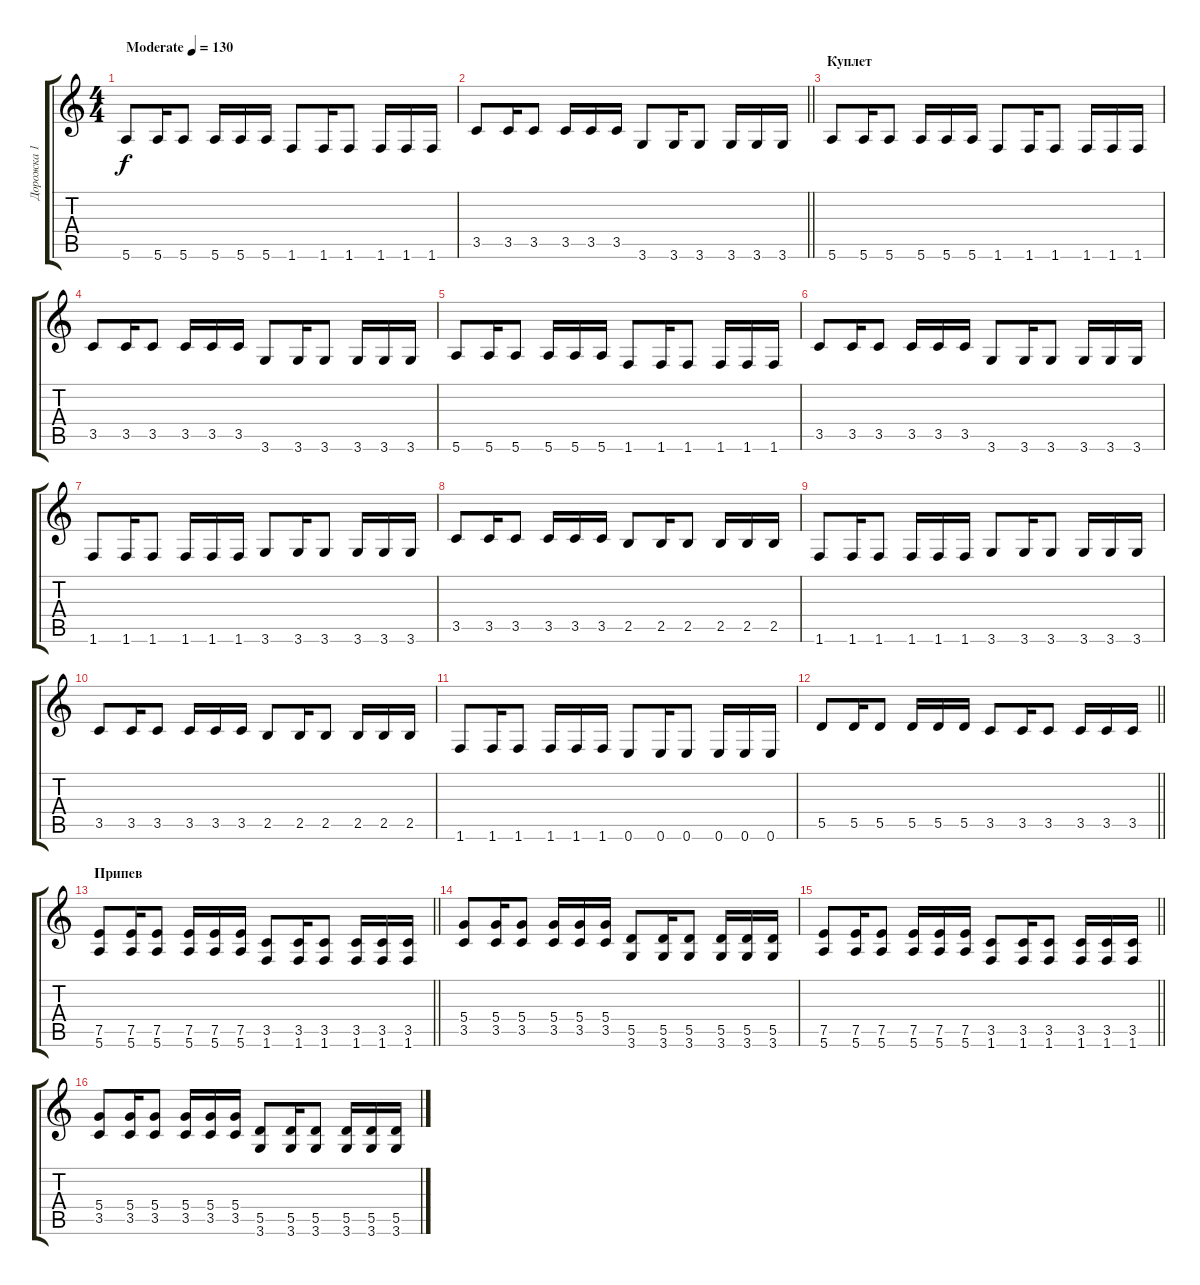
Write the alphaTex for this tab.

\track ("Дорожка 1" "Дорожка 1") {instrument distortionguitar}
\staff {score tabs}
\tuning (E4 B3 G3 D3 A2 E2) {hide}
\ts (4 4)
\tempo (130 "Moderate")
\clef g2
\ks c
5.6.8{dy f instrument distortionguitar} 5.6.16 5.6.8 5.6.16 5.6.16 5.6.16 1.6.8 1.6.16 1.6.8 1.6.16 1.6.16 1.6.16 |
\barLineRight lightlight
3.5.8 3.5.16 3.5.8 3.5.16 3.5.16 3.5.16 3.6.8 3.6.16 3.6.8 3.6.16 3.6.16 3.6.16 |
\section ("" "Куплет")
5.6.8 5.6.16 5.6.8 5.6.16 5.6.16 5.6.16 1.6.8 1.6.16 1.6.8 1.6.16 1.6.16 1.6.16 |
3.5.8 3.5.16 3.5.8 3.5.16 3.5.16 3.5.16 3.6.8 3.6.16 3.6.8 3.6.16 3.6.16 3.6.16 |
5.6.8 5.6.16 5.6.8 5.6.16 5.6.16 5.6.16 1.6.8 1.6.16 1.6.8 1.6.16 1.6.16 1.6.16 |
3.5.8 3.5.16 3.5.8 3.5.16 3.5.16 3.5.16 3.6.8 3.6.16 3.6.8 3.6.16 3.6.16 3.6.16 |
1.6.8 1.6.16 1.6.8 1.6.16 1.6.16 1.6.16 3.6.8 3.6.16 3.6.8 3.6.16 3.6.16 3.6.16 |
3.5.8 3.5.16 3.5.8 3.5.16 3.5.16 3.5.16 2.5.8 2.5.16 2.5.8 2.5.16 2.5.16 2.5.16 |
1.6.8 1.6.16 1.6.8 1.6.16 1.6.16 1.6.16 3.6.8 3.6.16 3.6.8 3.6.16 3.6.16 3.6.16 |
3.5.8 3.5.16 3.5.8 3.5.16 3.5.16 3.5.16 2.5.8 2.5.16 2.5.8 2.5.16 2.5.16 2.5.16 |
1.6.8 1.6.16 1.6.8 1.6.16 1.6.16 1.6.16 0.6.8 0.6.16 0.6.8 0.6.16 0.6.16 0.6.16 |
\barLineRight lightlight
5.5.8 5.5.16 5.5.8 5.5.16 5.5.16 5.5.16 3.5.8 3.5.16 3.5.8 3.5.16 3.5.16 3.5.16 |
\section ("" "Припев")
\barLineRight lightlight
(7.5 5.6).8 (7.5 5.6).16 (7.5 5.6).8 (7.5 5.6).16 (7.5 5.6).16 (7.5 5.6).16 (3.5 1.6).8 (3.5 1.6).16 (3.5 1.6).8 (3.5 1.6).16 (3.5 1.6).16 (3.5 1.6).16 |
\section ("" "")
(5.4 3.5).8 (5.4 3.5).16 (5.4 3.5).8 (5.4 3.5).16 (5.4 3.5).16 (5.4 3.5).16 (5.5 3.6).8 (5.5 3.6).16 (5.5 3.6).8 (5.5 3.6).16 (5.5 3.6).16 (5.5 3.6).16 |
\barLineRight lightlight
(7.5 5.6).8 (7.5 5.6).16 (7.5 5.6).8 (7.5 5.6).16 (7.5 5.6).16 (7.5 5.6).16 (3.5 1.6).8 (3.5 1.6).16 (3.5 1.6).8 (3.5 1.6).16 (3.5 1.6).16 (3.5 1.6).16 |
(5.4 3.5).8 (5.4 3.5).16 (5.4 3.5).8 (5.4 3.5).16 (5.4 3.5).16 (5.4 3.5).16 (5.5 3.6).8 (5.5 3.6).16 (5.5 3.6).8 (5.5 3.6).16 (5.5 3.6).16 (5.5 3.6).16
